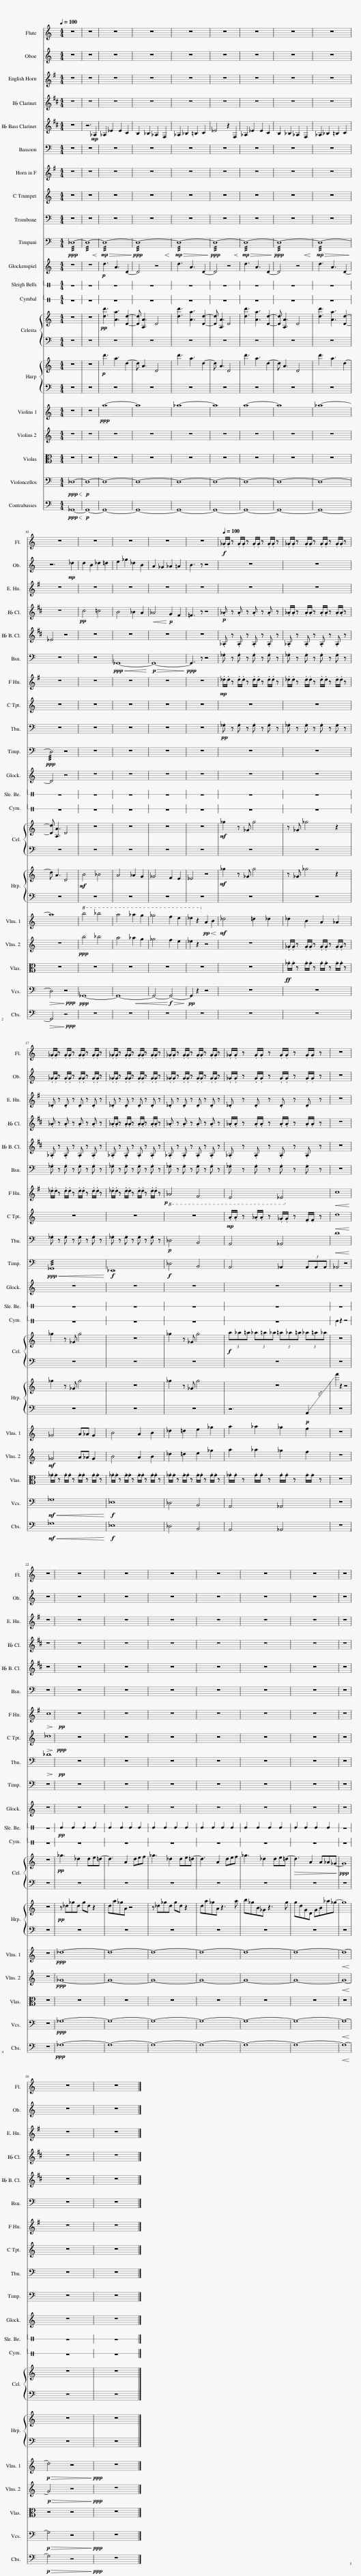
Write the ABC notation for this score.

X:1
%%score 1 2 3 4 5 6 7 8 9 10 11 12 13 14 { 15 | 16 } 17 18 19 20 21
L:1/8
Q:1/4=100
M:4/4
I:linebreak $
K:C
V:1 treble
V:2 treble
V:3 treble transpose=-7
V:4 treble transpose=-2
V:5 treble transpose=-14
V:6 bass
V:7 treble transpose=-7
V:8 treble
V:9 bass
V:10 bass
V:11 treble transpose=24
V:12 perc stafflines=1
K:none
V:13 perc stafflines=1
K:none
V:14 treble transpose=12
V:15 treble
V:16 bass
V:17 treble
V:18 treble
V:19 alto
V:20 bass
V:21 bass transpose=-12
V:1
 z8 | z8 | z8 | z8 | z8 | %5
 z8 | z8 | z8 | z8 |$ z8 | %10
 z8 | z8 | z8 | z8 |[Q:1/4=100]!f! ._G/.G/ z .G/.G/ z .G/.G/ z .G/.G/ z | %15
 ._G/.G/ z .G/.G/ z .G/.G/ z .G/.G/ z |$ ._G/.G/ z .G/.G/ z .G/.G/ z .G/.G/ z | ._G/.G/ z .G/.G/ z .G/.G/ z .G/.G/ z | ._G/.G/ z .G/.G/ z .G/.G/ z .G/.G/ z | ._G/.G/ z .G/.G/ z .G/.G/ z .G/.G/ z | %20
 z8 |$ z8 | z8 | z8 | z8 | %25
 z8 | z8 | z8 | z8 |$ z8 | %30
 z8 |] %31
V:2
 z8 | z8 | z8 | z8 | z8 | %5
 z8 | z8 | z8 | z8 |$ z6!mp! _d2 | %10
 d2 B2 _d2 =d2 | e2 _g2 _d2 B2 | A2 _G2 _A2 =A2 | B3 z z4 | z8 | %15
 z8 |$ ._G/.G/ z .G/.G/ z .G/.G/ z .G/.G/ z | ._G/.G/ z .G/.G/ z .G/.G/ z .G/.G/ z | ._G/.G/ z .G/.G/ z .G/.G/ z .G/.G/ z | ._G/.G/ z .G/.G/ z .G/.G/ z .G/.G/ z | %20
 z8 |$ z8 | z8 | z8 | z8 | %25
 z8 | z8 | z8 | z8 |$ z8 | %30
 z8 |] %31
V:3
[K:G] z8 | z8 | z8 | z8 | z8 | %5
 z8 | z8 | z8 | z8 |$ z8 | %10
 z8 | z8 | z8 | z8 | z8 | %15
 z8 |$ ._D z .D z .D z .D z | ._D z .D z .D z .D z | ._D z .D z .D z .D z | ._D z .D z .D z .D z | %20
 z8 |$ z8 | z8 | z8 | z8 | %25
 z8 | z8 | z8 | z8 |$ z8 | %30
 z8 |] %31
V:4
[K:D] z8 | z8 | z8 | z8 | z8 | %5
 z8 | z8 | z8 | z8 |$ z8 | %10
!pp! c4 =c4 | B4 _B2 A2 |!<(! _A4!<)!!p! G2 F2 | =F3 z z4 |!p! ._A z .A z .A z .A z | %15
 ._A/.A/ z .A/.A/ z .A/.A/ z .A/.A/ z |$ ._A z .A z .A z .A z | ._A/.A/ z .A/.A/ z .A/.A/ z .A/.A/ z | ._A z .A z .A z .A z | ._A/.A/ z .A/.A/ z .A/.A/ z .A/.A/ z | %20
 z8 |$ z8 | z8 | z8 | z8 | %25
 z8 | z8 | z8 | z8 |$ z8 | %30
 z8 |] %31
V:5
[K:D] z8 | z6!mp! _A,2 | _A,2 _E2 E2 C2 | B,2 _B,2 _A,2 F,2 | _A,2 _B,2 =B,2 C2 | %5
 _E4 z2 F,2 | _A,2 _E2 E2 C2 | B,2 _B,2 _A,2 F,2 | _A,2 _B,2 =B,2 C2 |$ _E4 z4 | %10
 z8 | z8 | z8 | z8 | ._A, z .A, z .A, z .A, z | %15
 ._A, z .A, z .A, z .A, z |$ ._A, z .A, z .A, z .A, z | ._A, z .A, z .A, z .A, z | ._A, z .A, z .A, z .A, z | ._A, z .A, z .A, z .A, z | %20
 z8 |$ z8 | z8 | z8 | z8 | %25
 z8 | z8 | z8 | z8 |$ z8 | %30
 z8 |] %31
V:6
 z8 | z8 | z8 | z8 | z8 | %5
 z8 | z8 | z8 | z8 |$ z8 | %10
 z8 |!ppp!!<(! _G,,8-!<)! |!p!!>(! G,,8-!>)! |!ppp! G,,3 z z4 | ._G, z .G, z .G, z .G, z | %15
 ._G, z .G, z .G, z .G, z |$ ._G, z .G, z .G, z .G, z | ._G, z .G, z .G, z .G, z | ._G, z .G, z .G, z .G, z | ._G, z .G, z .G, z .G, z | %20
 z8 |$ z8 | z8 | z8 | z8 | %25
 z8 | z8 | z8 | z8 |$ z8 | %30
 z8 |] %31
V:7
[K:G] z8 | z8 | z8 | z8 | z8 | %5
 z8 | z8 | z8 | z8 |$ z8 | %10
 z8 | z8 | z8 | z8 |!mp! ._d/.d/ z .d/.d/ z .d/.d/ z .d/.d/ z | %15
 ._d/.d/ z .d/.d/ z .d/.d/ z .d/.d/ z |$ ._d/.d/ z .d/.d/ z .d/.d/ z .d/.d/ z | ._d/.d/ z .d/.d/ z .d/.d/ z .d/.d/ z |!p!!8vb(! _A,4 F,4 | E,4 _E,4!8vb)! | %20
!<(! c8!<)! |$!>(! c8!>)! |!pp! z8 | z8 | z8 | %25
 z8 | z8 | z8 | z8 |$ z8 | %30
 z8 |] %31
V:8
 z8 | z8 | z8 | z8 | z8 | %5
 z8 | z8 | z8 | z8 |$ z8 | %10
 z8 | z8 | z8 | z8 | z8 | %15
 z8 |$ z8 | z8 | z8 |!mp! .A/.A/ z ._A/.A/ z ._G/.G/ z .F/.F/ z | %20
!<(! d8!<)! |$!>(! _d8!>)! |!ppp! z8 | z8 | z8 | %25
 z8 | z8 | z8 | z8 |$ z8 | %30
 z8 |] %31
V:9
 z8 | z8 | z8 | z8 | z8 | %5
 z8 | z8 | z8 | z8 |$ z8 | %10
 z8 | z8 | z8 | z8 |!pp! ._G, z .G, z .G, z .G, z | %15
 ._G, z .G, z .G, z .G, z |$ ._G, z .G, z .G, z .G, z | ._G, z .G, z .G, z .G, z |!p! _D,4 B,,4 | A,,4 _A,,4 | %20
!<(! D8!<)! |$!>(! _D8!>)! |!pp! z8 | z8 | z8 | %25
 z8 | z8 | z8 | z8 |$ z8 | %30
 z8 |] %31
V:10
!ppp! !///!_D,8- |!<(! !///!D,8-!<)! |!mp!!>(! !///!D,8-!>)! |!ppp!!<(! !///!D,8-!<)! |!mp!!>(! !///!D,8-!>)! | %5
!ppp!!<(! !///!D,8-!<)! |!mp!!>(! !///!D,8-!>)! |!ppp!!<(! !///!D,8-!<)! |!mp!!>(! !///!D,8-!>)! |$!ppp! !///!D,4 z4 | %10
 z8 | z8 | z8 | z8 | z8 | %15
 z8 |$!ppp!!<(! !///!_G,,8!<)! |!f! _E,,8 |!f! _D,4 B,,4 | A,,4 _A,,2 (3A,,A,,A,, | %20
 _A,,4 z4 |$ z8 | z8 | z8 | z8 | %25
 z8 | z8 | z8 | z8 |$ z8 | %30
 z8 |] %31
V:11
 z8 | z8 |!p! d3 A3 D2- | D4 z4 | d3 A3 D2- | %5
 D4 z4 | d3 A3 D2- | D4 z4 | d3 A3 D2- |$ D4 z4 | %10
 z8 | z8 | z8 | z8 | z8 | %15
 z8 |$ z8 | z8 | z8 | z8 | %20
 z8 |$ z8 | z8 | z8 | z8 | %25
 z8 | z8 | z8 | z8 |$ z8 | %30
 z8 |] %31
V:12
 z8 | z8 | z8 | z8 | z8 | %5
 z8 | z8 | z8 | z8 |$ z8 | %10
 z8 | z8 | z8 | z8 | z8 | %15
 z8 |$ z8 | z8 | z8 | z8 | %20
 z8 |$ z8 |!pp! E2 E2 E2 E2 | E2 E2 E2 E2 | E2 E2 E2 E2 | %25
 E2 E2 E2 E2 | E2 E2 E2 E2 | E2 E2 E2 E2 | z8 |$ z8 | %30
 z8 |] %31
V:13
 z8 | z8 | z8 | z8 | z8 | %5
 z8 | z8 | z8 | z8 |$ z8 | %10
 z8 | z8 | z8 | z8 | z8 | %15
 z8 |$ z8 | z8 | z8 | z8 | %20
 E2 z2 z4 |$ z8 | z8 | z8 | z8 | %25
 z8 | z8 | z8 | z8 |$ z8 | %30
 z8 |] %31
V:14
 z8 | z8 |!pp! [dd']3 [Aa]3 [Dd]2- | [Dd] [A,A]3 D4 | [dd']3 [Aa]3 [Dd]2- | %5
 [Dd] [A,A]3 D4 | [dd']3 [Aa]3 [Dd]2- | [Dd] [A,A]3 D4 | [dd']3 [Aa]3 [Dd]2- |$ [Dd] [A,A]3 D4 | %10
 z8 | z8 | z8 | z8 |!mf! _g2 z _G g4 | %15
 z _G _g4 z2 |$ _g2 z _G g4 | z8 | _g2 z _G g4 |!f! (3a_a=a (3_a=a_a (3=a_a=a (3_a=a_a | %20
 z8 |$ z8 |!pp! _g3 _d2 de=d- | d3 A2 def | _g3 _d2 de=d- | %25
 d3 A2 def | _g3 _d2 de=d- |!>(! d3 A2 A_A_G-!>)! |!ppp! G8 |$ z8 | %30
 z8 |] %31
V:15
 z8 | z8 |!p! d'3 a3 d2- | d A3 D4 | d'3 a3 d2- | %5
 d A3 D4 | d'3 a3 d2- | d A3 D4 | d'3 a3 d2- |$ d A3 D4 | %10
!mf! B4 _B4 | A4 _A2 G2 | _G4 F2 E2 | _E4 z4 |!mf! _g2 z _G g4 | %15
 z _G _g4 z2 |$ _g2 z _G g4 | z8 | _g2 z _G g4 | z8 | %20
 !-)!f'2 z2 z4 |$ z8 |!pp! z _d_gd gd z2 | da_gA z4 | z _d_gd gd z2 | %25
 da_gA z3 a | b_gB_G z3 g | gdGD GB_a_g- | g8 |$ z8 | %30
 z8 |] %31
V:16
 z8 | z8 | z8 | z8 | z8 | %5
 z8 | z8 | z8 | z8 |$ z8 | %10
 z8 | z8 | z8 | z8 | z8 | %15
 z8 |$ z8 | z8 | z8 | z6!p! !-(!A,,2 | %20
 z8 |$ z8 | z8 | z8 | z8 | %25
 z8 | z8 | z8 | z8 |$ z8 | %30
 z8 |] %31
V:17
 z8 | z8 |!ppp! a8- | a8 | _a8- | %5
 a8 | a8- | a8 | _a8- |$ a8 | %10
!8va(! b'4 _b'4 | a'4 _a'2 g'2 | _g'4 f'2 e'2 | _e'2 z2!8va)!!pp!!<(! A2 B2!<)! |!mf! _d4 =d2 _d2 | %15
 _d2 B2 A2 _A2 |$ _G4 A_A G2 | B4 A2 B2 | _d2 =d2 e2 _g2 | a2 _a2 _g2 f2 | %20
 z8 |$ z8 |!ppp! _d8- | d8- | d8- | %25
 d8- | d8- | d8- |!<(! d8-!<)! |$!p!!>(! d4 z4!>)! | %30
!ppp! z8 |] %31
V:18
 z8 | z8 | z8 | z8 | z8 | %5
 z8 | z8 | z8 | z8 |$ z8 | %10
!ppp! b4 _b4 | a4 _a2 g2 | _g4 f2 e2 | _e2 z2 z4 | z8 | %15
 ._G/.G/ z .G/.G/ z .G/.G/ z .G/.G/ z |$!mf! _G4 A_A G2 | B4 A2 B2 | _d2 =d2 e2 _g2 | a2 _a2 _g2 f2 | %20
 z8 |$ z8 |!ppp! _G8- | G8- | G8- | %25
 G8- | G8- | G8- |!<(! G8-!<)! |$!p!!>(! G4 z4!>)! | %30
!ppp! z8 |] %31
V:19
 z8 | z8 | z8 | z8 | z8 | %5
 z8 | z8 | z8 | z8 |$ z8 | %10
 z8 | z8 | z8 | z8 | z8 | %15
!ff! ._G/.G/ z .G/.G/ z .G/.G/ z .G/.G/ z |$ ._G/.G/ z .G/.G/ z .G/.G/ z .G/.G/ z | ._G/.G/ z .G/.G/ z .G/.G/ z .G/.G/ z | ._G/.G/ z .G/.G/ z .G/.G/ z .G/.G/ z | ._G/.G/ z .G/.G/ z .G/.G/ z .G/.G/ z | %20
 z8 |$ z8 | z8 | z8 | z8 | %25
 z8 | z8 | z8 | z8 |$ z4 z4 | %30
 z8 |] %31
V:20
!ppp!!<(! _D,8-!<)! |!p! D,8- | D,8- | D,8- | D,8- | %5
 D,8- | D,8- | D,8- | D,8- |$!>(! D,4 z4!>)!!ppp! | %10
!ppp! _G,,8- |!<(! G,,8- | G,,4-!<)!!f!!>(! G,,4-!>)! |!pp! G,,2 z2 z4 | z8 | %15
 z8 |$!mf!!<(! _G,8!<)! |!f! _E,8 | _D,4 B,,4 | A,,4 _A,,4 | %20
 z8 |$ z8 |!ppp! _G,8- | G,8- | G,8- | %25
 G,8- | G,8- | G,8- |!<(! G,8-!<)! |$!p!!>(! G,4 z4!>)! | %30
!ppp! z8 |] %31
V:21
!ppp!!<(! _G,,8-!<)! |!p! G,,8- | G,,8- | G,,8- | G,,8- | %5
 G,,8- | G,,8- | G,,8- | G,,8- |$!>(! G,,4 z4!>)!!ppp! | %10
 z8 | z8 | z8 | z8 | z8 | %15
 z8 |$!mf!!<(! _G,8!<)! |!f! _E,8 | _D,4 B,,4 | A,,4 _A,,4 | %20
 z8 |$ z8 |!ppp! _G,8- | G,8- | G,8- | %25
 G,8- | G,8- | G,8- |!<(! G,8-!<)! |$!p!!>(! G,4 z4!>)! | %30
!ppp! z8 |] %31
